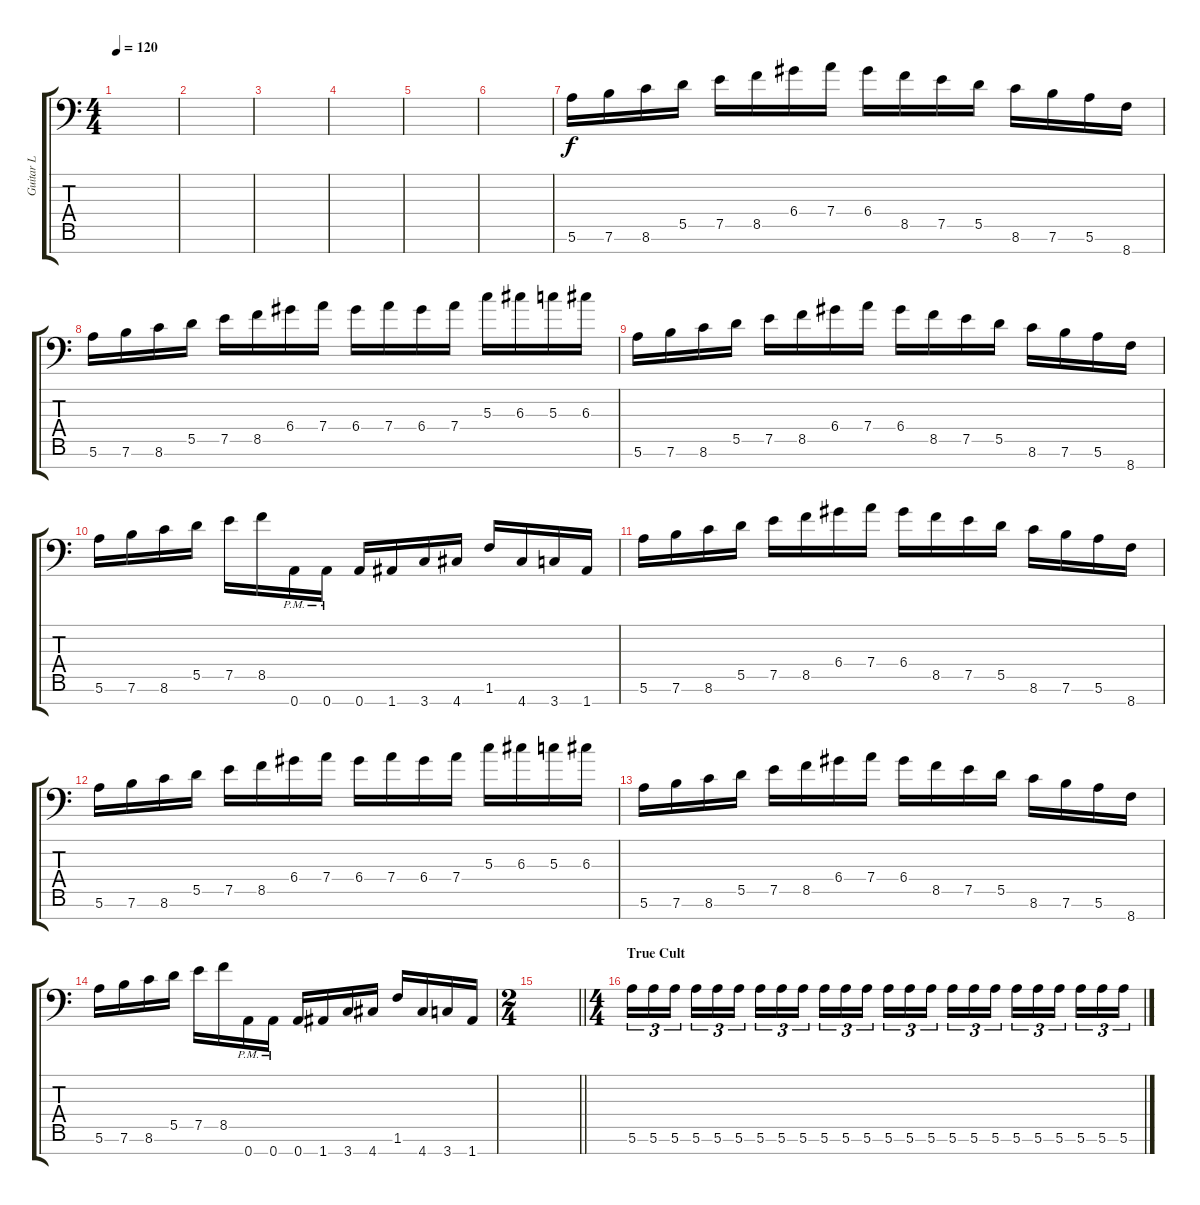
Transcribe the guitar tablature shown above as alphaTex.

\track ("Guitar L" "Guitar L") {instrument distortionguitar}
\staff {score tabs}
\tuning (E4 B3 G3 D3 A2 E2 A1) {hide}
\ts (4 4)
\tempo 120
\clef f4
\ks c
|
|
|
|
|
|
5.6.16 7.6.16 8.6.16 5.5.16 7.5.16 8.5.16 6.4.16 7.4.16 6.4.16 8.5.16 7.5.16 5.5.16 8.6.16 7.6.16 5.6.16 8.7.16 |
5.6.16 7.6.16 8.6.16 5.5.16 7.5.16 8.5.16 6.4.16 7.4.16 6.4.16 7.4.16 6.4.16 7.4.16 5.3.16 6.3.16 5.3.16 6.3.16 |
5.6.16 7.6.16 8.6.16 5.5.16 7.5.16 8.5.16 6.4.16 7.4.16 6.4.16 8.5.16 7.5.16 5.5.16 8.6.16 7.6.16 5.6.16 8.7.16 |
5.6.16 7.6.16 8.6.16 5.5.16 7.5.16 8.5.16 0.7{pm}.16 0.7{pm}.16 0.7.16 1.7.16 3.7.16 4.7.16 1.6.16 4.7.16 3.7.16 1.7.16 |
5.6.16 7.6.16 8.6.16 5.5.16 7.5.16 8.5.16 6.4.16 7.4.16 6.4.16 8.5.16 7.5.16 5.5.16 8.6.16 7.6.16 5.6.16 8.7.16 |
5.6.16 7.6.16 8.6.16 5.5.16 7.5.16 8.5.16 6.4.16 7.4.16 6.4.16 7.4.16 6.4.16 7.4.16 5.3.16 6.3.16 5.3.16 6.3.16 |
5.6.16 7.6.16 8.6.16 5.5.16 7.5.16 8.5.16 6.4.16 7.4.16 6.4.16 8.5.16 7.5.16 5.5.16 8.6.16 7.6.16 5.6.16 8.7.16 |
5.6.16 7.6.16 8.6.16 5.5.16 7.5.16 8.5.16 0.7{pm}.16 0.7{pm}.16 0.7.16 1.7.16 3.7.16 4.7.16 1.6.16 4.7.16 3.7.16 1.7.16 |
\ts (2 4)
\barLineRight lightlight
|
\ts (4 4)
\section ("" "True Cult")
5.6.16{tu (3 2)} 5.6.16{tu (3 2)} 5.6.16{tu (3 2) beam splitsecondary} 5.6.16{tu (3 2)} 5.6.16{tu (3 2)} 5.6.16{tu (3 2)} 5.6.16{tu (3 2)} 5.6.16{tu (3 2)} 5.6.16{tu (3 2) beam splitsecondary} 5.6.16{tu (3 2)} 5.6.16{tu (3 2)} 5.6.16{tu (3 2)} 5.6.16{tu (3 2)} 5.6.16{tu (3 2)} 5.6.16{tu (3 2) beam splitsecondary} 5.6.16{tu (3 2)} 5.6.16{tu (3 2)} 5.6.16{tu (3 2)} 5.6.16{tu (3 2)} 5.6.16{tu (3 2)} 5.6.16{tu (3 2) beam splitsecondary} 5.6.16{tu (3 2)} 5.6.16{tu (3 2)} 5.6.16{tu (3 2)}
